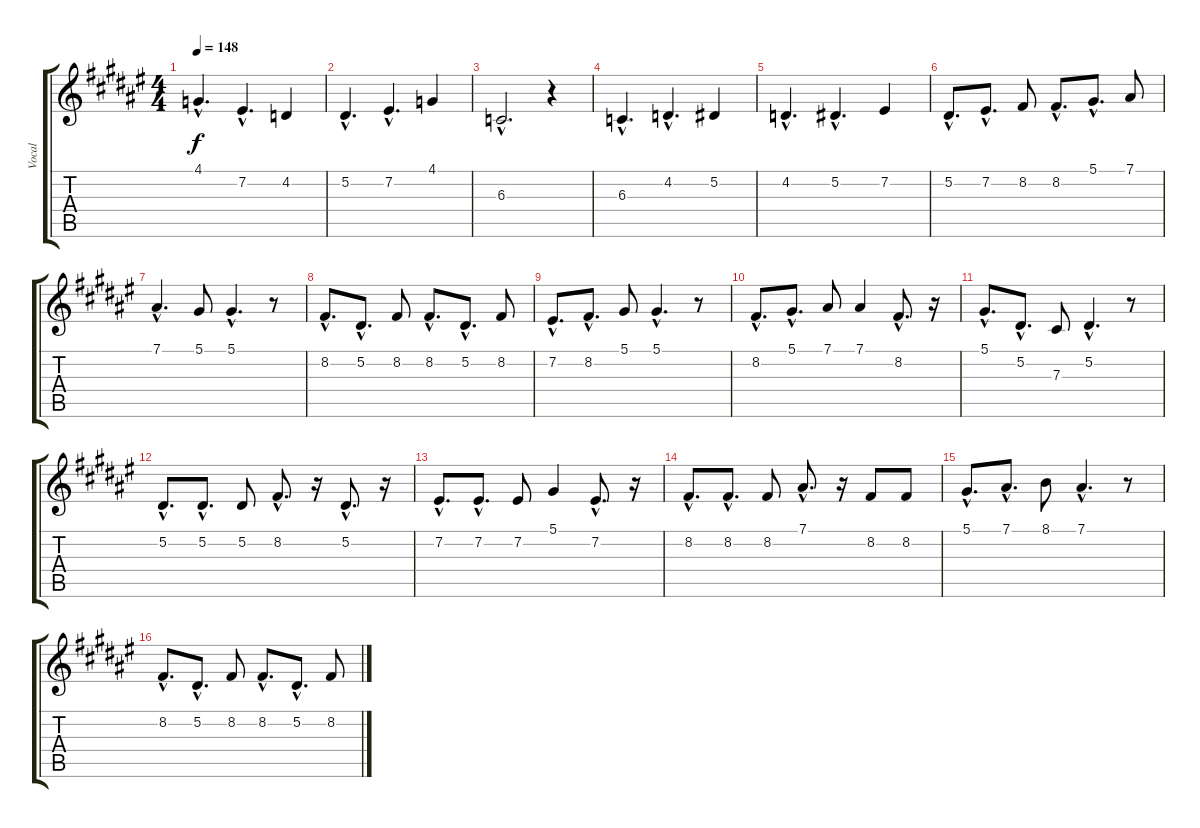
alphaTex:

\track ("Vocal" "Vocal") {instrument oboe}
\staff {score tabs}
\tuning (Eb4 Bb3 Gb3 Db3 Ab2 Eb2) {hide}
\ts (4 4)
\tempo 148
\clef g2
\ks d#minor
4.1{hac}.4{d dy f} 7.2{hac}.4{d} 4.2.4 |
5.2{hac}.4{d} 7.2{hac}.4{d} 4.1.4 |
6.3{hac}.2{d} r.4 |
6.3{hac}.4{d} 4.2{hac}.4{d} 5.2.4 |
4.2{hac}.4{d} 5.2{hac}.4{d} 7.2.4 |
5.2{hac}.8{d} 7.2{hac}.8{d} 8.2.8 8.2{hac}.8{d} 5.1{hac}.8{d} 7.1.8 |
7.1{hac}.4{d} 5.1.8 5.1{hac}.4{d} r.8 |
8.2{hac}.8{d} 5.2{hac}.8{d} 8.2.8 8.2{hac}.8{d} 5.2{hac}.8{d} 8.2.8 |
7.2{hac}.8{d} 8.2{hac}.8{d} 5.1.8 5.1{hac}.4{d} r.8 |
8.2{hac}.8{d} 5.1{hac}.8{d} 7.1.8 7.1.4 8.2{hac}.8{d} r.16 |
5.1{hac}.8{d} 5.2{hac}.8{d} 7.3.8 5.2{hac}.4{d} r.8 |
5.2{hac}.8{d} 5.2{hac}.8{d} 5.2.8 8.2{hac}.8{d} r.16 5.2{hac}.8{d} r.16 |
7.2{hac}.8{d} 7.2{hac}.8{d} 7.2.8 5.1.4 7.2{hac}.8{d} r.16 |
8.2{hac}.8{d} 8.2{hac}.8{d} 8.2.8 7.1{hac}.8{d} r.16 8.2.8 8.2.8 |
5.1{hac}.8{d} 7.1{hac}.8{d} 8.1.8 7.1{hac}.4{d} r.8 |
8.2{hac}.8{d} 5.2{hac}.8{d} 8.2.8 8.2{hac}.8{d} 5.2{hac}.8{d} 8.2.8
